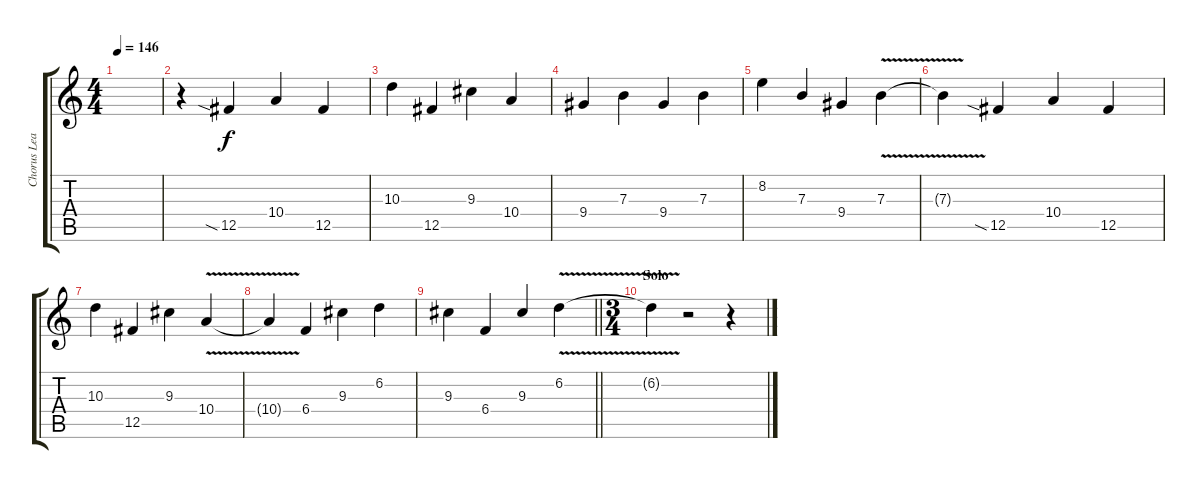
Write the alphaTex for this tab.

\track ("Chorus Lead" "Chorus Lea") {instrument distortionguitar bank 255}
\staff {score tabs}
\tuning (Db4 Ab3 E3 B2 Gb2 B1) {hide}
\ts (4 4)
\tempo 146
\clef g2
\ks c
|
r.4 12.5{sia}.4 10.4.4{beam merge} 12.5.4 |
10.3.4 12.5.4 9.3.4 10.4.4 |
9.4.4 7.3.4 9.4.4 7.3.4 |
8.2.4 7.3.4{beam merge} 9.4.4 7.3{v}.4 |
7.3{t}.4 12.5{sia}.4 10.4.4{beam merge} 12.5.4 |
10.3.4 12.5.4 9.3.4 10.4{v}.4 |
10.4{t}.4 6.4.4 9.3.4{beam merge} 6.2.4 |
\barLineRight lightlight
9.3.4 6.4.4{beam merge} 9.3.4 6.2{v}.4 |
\ts (3 4)
\section ("" "Solo")
6.2{t}.4 r.2 r.4
